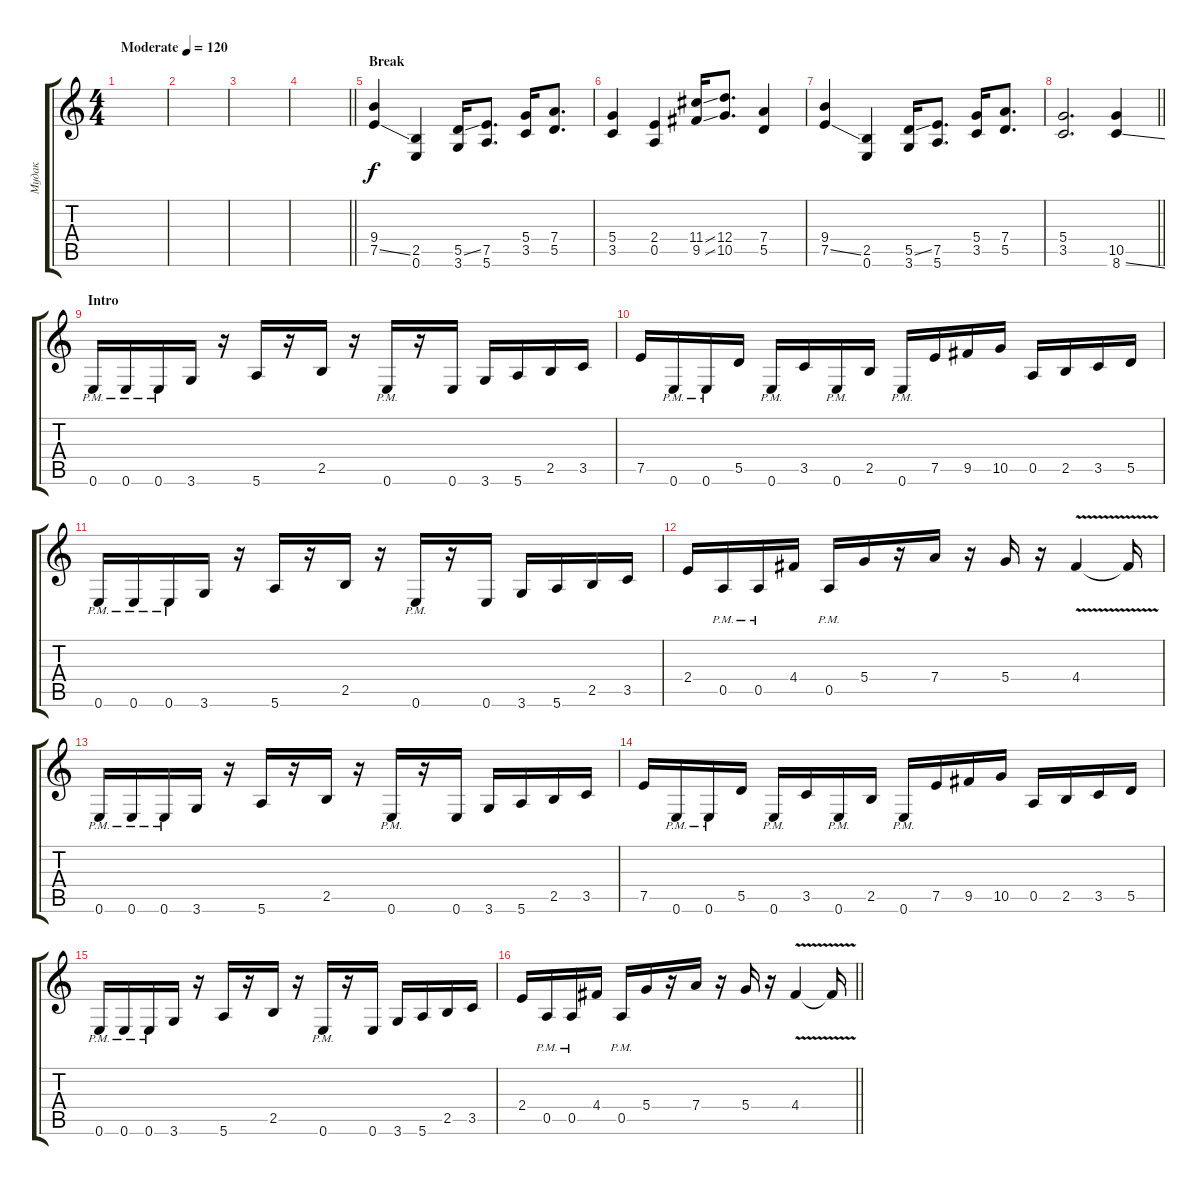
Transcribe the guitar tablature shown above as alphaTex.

\track ("Мудак" "Мудак") {instrument distortionguitar}
\staff {score tabs}
\tuning (E4 B3 G3 D3 A2 E2) {hide}
\ts (4 4)
\tempo (120 "Moderate")
\clef g2
\ks c
|
|
|
\barLineRight lightlight
|
\section ("" "Break")
(9.4 7.5{ss}).4 (2.5 0.6).4 (5.5{ss} 3.6).16 (7.5 5.6).8{d} (5.4 3.5).16 (7.4 5.5).8{d} |
(5.4 3.5).4 (2.4 0.5).4 (11.4{ss} 9.5{ss}).16 (12.4 10.5).8{d} (7.4 5.5).4 |
(9.4 7.5{ss}).4 (2.5 0.6).4 (5.5{ss} 3.6).16 (7.5 5.6).8{d} (5.4 3.5).16 (7.4 5.5).8{d} |
\barLineRight lightlight
(5.4 3.5).2{d} (10.5 8.6{ss}).4 |
\section ("" "Intro")
0.6{pm}.16 0.6{pm}.16 0.6{pm}.16 3.6.16 r.16 5.6.16 r.16 2.5.16 r.16 0.6{pm}.16 r.16 0.6.16 3.6.16 5.6.16 2.5.16 3.5.16 |
7.5.16 0.6{pm}.16 0.6{pm}.16 5.5.16 0.6{pm}.16 3.5.16 0.6{pm}.16 2.5.16 0.6{pm}.16 7.5.16 9.5.16 10.5.16 0.5.16 2.5.16 3.5.16 5.5.16 |
0.6{pm}.16 0.6{pm}.16 0.6{pm}.16 3.6.16 r.16 5.6.16 r.16 2.5.16 r.16 0.6{pm}.16 r.16 0.6.16 3.6.16 5.6.16 2.5.16 3.5.16 |
2.4.16 0.5{pm}.16 0.5{pm}.16 4.4.16 0.5{pm}.16 5.4.16 r.16 7.4.16 r.16 5.4.16 r.16 4.4{v}.4 4.4{t}.16 |
0.6{pm}.16 0.6{pm}.16 0.6{pm}.16 3.6.16 r.16 5.6.16 r.16 2.5.16 r.16 0.6{pm}.16 r.16 0.6.16 3.6.16 5.6.16 2.5.16 3.5.16 |
7.5.16 0.6{pm}.16 0.6{pm}.16 5.5.16 0.6{pm}.16 3.5.16 0.6{pm}.16 2.5.16 0.6{pm}.16 7.5.16 9.5.16 10.5.16 0.5.16 2.5.16 3.5.16 5.5.16 |
0.6{pm}.16 0.6{pm}.16 0.6{pm}.16 3.6.16 r.16 5.6.16 r.16 2.5.16 r.16 0.6{pm}.16 r.16 0.6.16 3.6.16 5.6.16 2.5.16 3.5.16 |
\barLineRight lightlight
2.4.16 0.5{pm}.16 0.5{pm}.16 4.4.16 0.5{pm}.16 5.4.16 r.16 7.4.16 r.16 5.4.16 r.16 4.4{v}.4 4.4{t}.16
